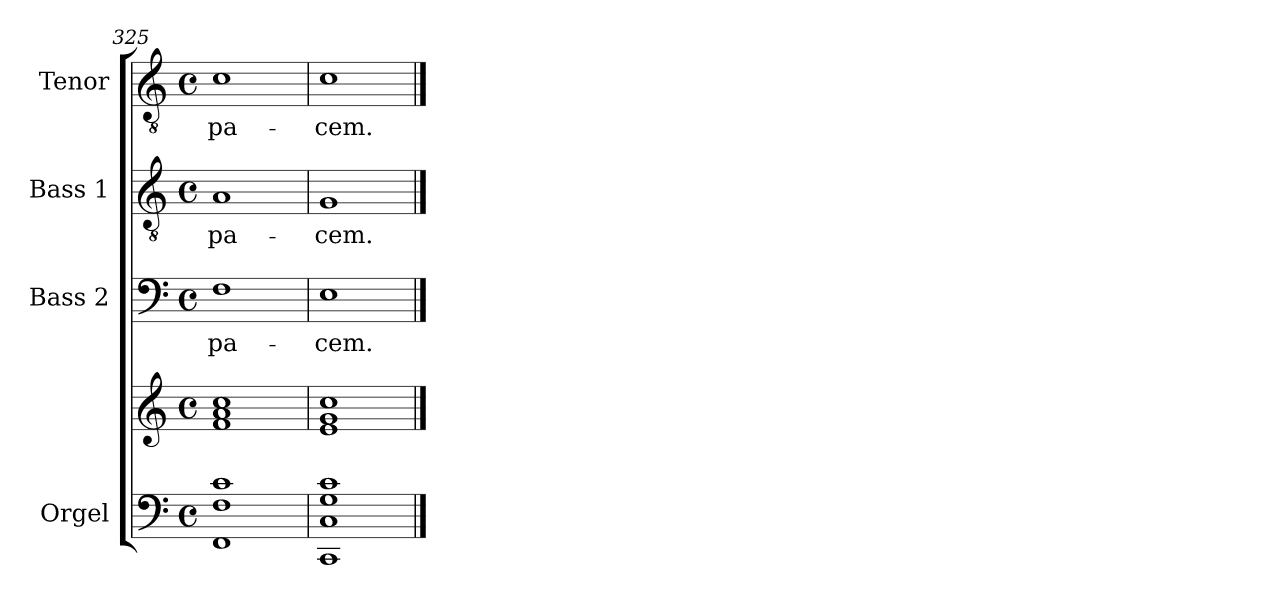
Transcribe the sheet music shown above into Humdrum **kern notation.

**kern	**kern	**kern	**text	**kern	**text	**kern	**text
*part4	*part4	*part3	*part3	*part2	*part2	*part1	*part1
*staff5	*staff4	*staff3	*staff3	*staff2	*staff2	*staff1	*staff1
*I"Orgel	*	*I"Bass 2	*	*I"Bass 1	*	*I"Tenor	*
*I'Org.	*	*I'B. 2	*	*I'B. 1	*	*I'T.	*
*clefF4	*clefG2	*clefF4	*	*clefGv2	*	*clefGv2	*
*k[]	*k[]	*k[]	*	*k[]	*	*k[]	*
*C:	*C:	*C:	*	*C:	*	*C:	*
*M4/4	*M4/4	*M4/4	*	*M4/4	*	*M4/4	*
*met(c)	*met(c)	*met(c)	*	*met(c)	*	*met(c)	*
=325	=325	=325	=325	=325	=325	=325	=325
!	!	!	!LO:LY:b	!	!LO:LY:b	!	!LO:LY:b
1FF 1F 1c	1f 1a 1cc	1F	pa-	1A	pa-	1c	pa-
=326	=326	=326	=326	=326	=326	=326	=326
!	!	!	!LO:LY:b	!	!LO:LY:b	!	!LO:LY:b
1CC 1C 1G 1c	1e 1g 1cc	1E	-cem.	1G	-cem.	1c	-cem.
==	==	==	==	==	==	==	==
*-	*-	*-	*-	*-	*-	*-	*-
